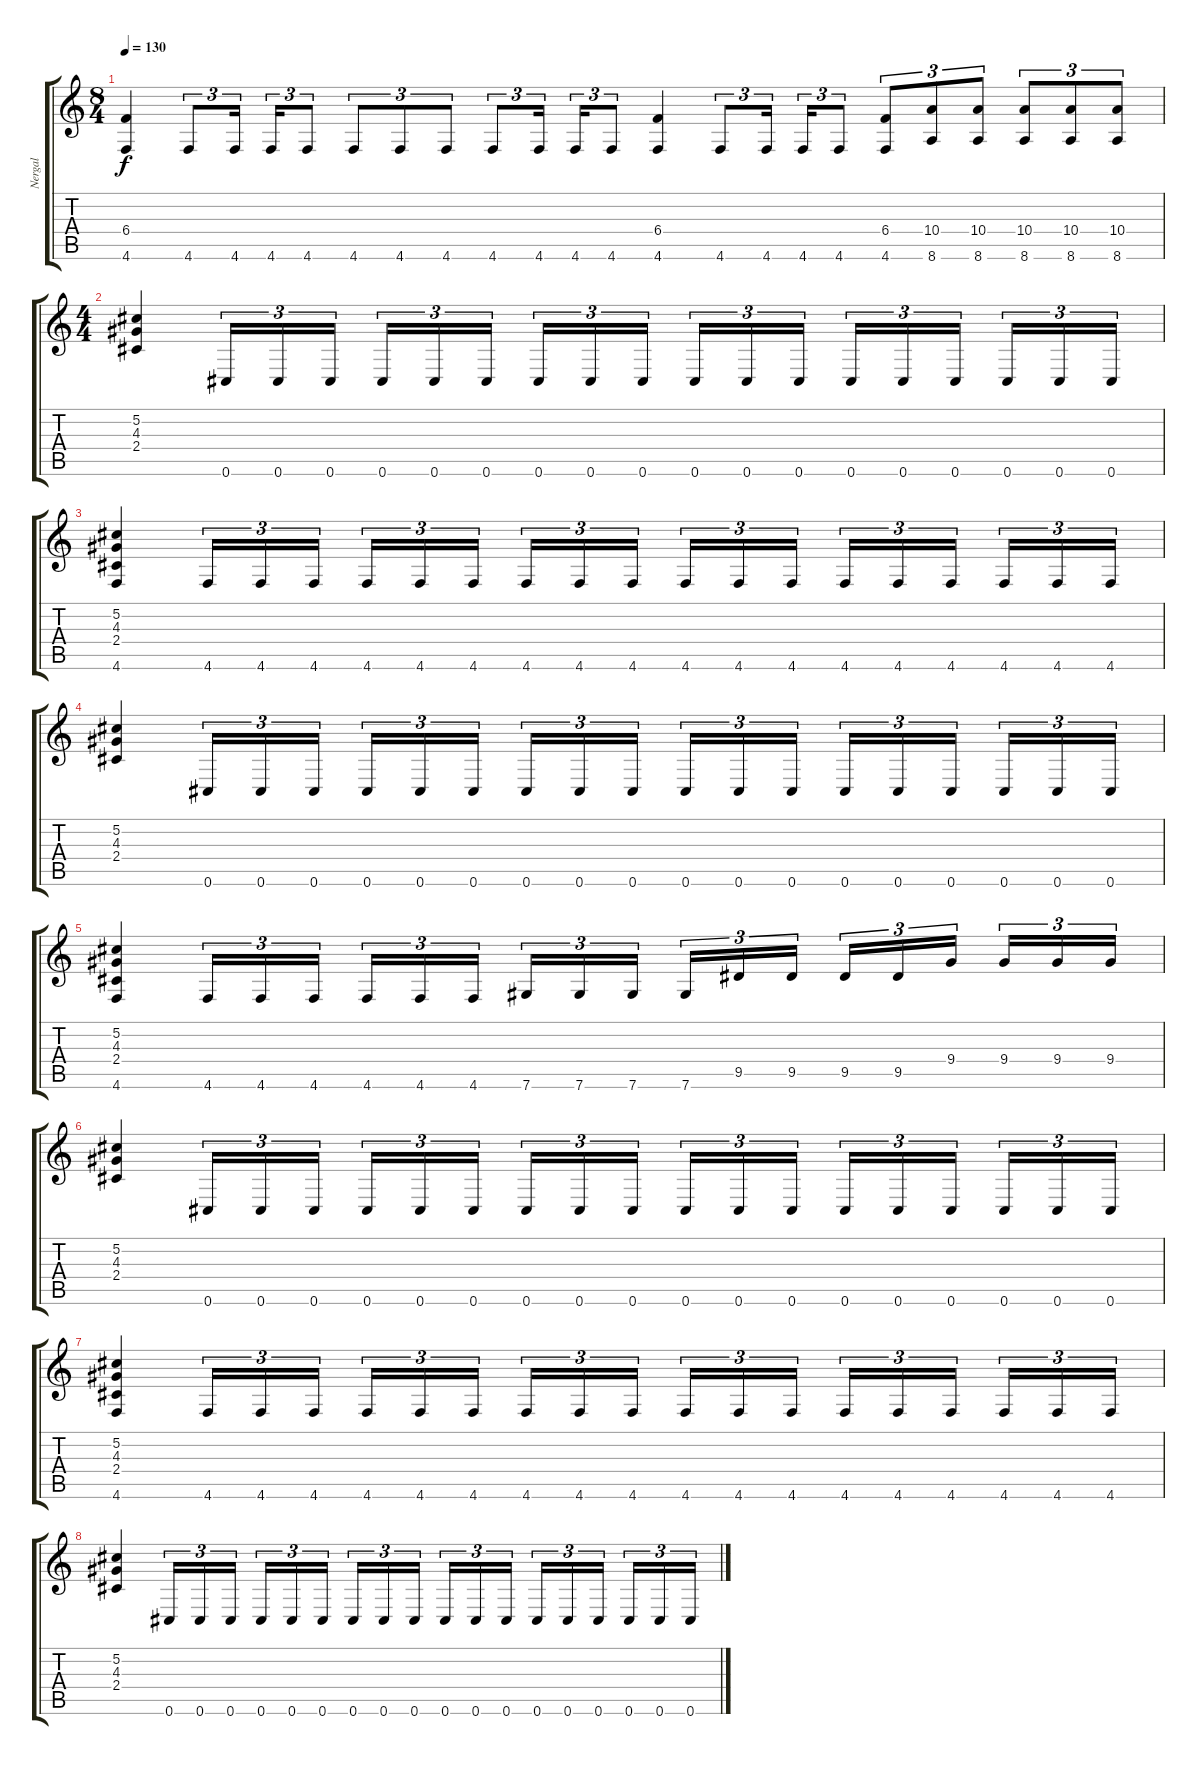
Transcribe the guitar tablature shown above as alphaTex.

\track ("Nergal" "Nergal") {instrument distortionguitar}
\staff {score tabs}
\tuning (Db4 Ab3 E3 B2 Gb2 Db2) {hide}
\ts (8 4)
\tempo 130
\clef g2
\ks c
(6.4 4.6).4{dy f} 4.6.8{tu (3 2)} 4.6.16{tu (3 2) beam splitsecondary} 4.6.16{tu (3 2)} 4.6.8{tu (3 2)} 4.6.8{tu (3 2)} 4.6.8{tu (3 2)} 4.6.8{tu (3 2)} 4.6.8{tu (3 2)} 4.6.16{tu (3 2) beam splitsecondary} 4.6.16{tu (3 2)} 4.6.8{tu (3 2)} (6.4 4.6).4 4.6.8{tu (3 2)} 4.6.16{tu (3 2) beam splitsecondary} 4.6.16{tu (3 2)} 4.6.8{tu (3 2)} (6.4 4.6).8{tu (3 2)} (10.4 8.6).8{tu (3 2)} (10.4 8.6).8{tu (3 2)} (10.4 8.6).8{tu (3 2)} (10.4 8.6).8{tu (3 2)} (10.4 8.6).8{tu (3 2)} |
\ts (4 4)
(5.2 4.3 2.4).4 0.6.16{tu (3 2)} 0.6.16{tu (3 2)} 0.6.16{tu (3 2) beam splitsecondary} 0.6.16{tu (3 2)} 0.6.16{tu (3 2)} 0.6.16{tu (3 2)} 0.6.16{tu (3 2)} 0.6.16{tu (3 2)} 0.6.16{tu (3 2) beam splitsecondary} 0.6.16{tu (3 2)} 0.6.16{tu (3 2)} 0.6.16{tu (3 2)} 0.6.16{tu (3 2)} 0.6.16{tu (3 2)} 0.6.16{tu (3 2) beam splitsecondary} 0.6.16{tu (3 2)} 0.6.16{tu (3 2)} 0.6.16{tu (3 2)} |
(5.2 4.3 2.4 4.6).4 4.6.16{tu (3 2)} 4.6.16{tu (3 2)} 4.6.16{tu (3 2) beam splitsecondary} 4.6.16{tu (3 2)} 4.6.16{tu (3 2)} 4.6.16{tu (3 2)} 4.6.16{tu (3 2)} 4.6.16{tu (3 2)} 4.6.16{tu (3 2) beam splitsecondary} 4.6.16{tu (3 2)} 4.6.16{tu (3 2)} 4.6.16{tu (3 2)} 4.6.16{tu (3 2)} 4.6.16{tu (3 2)} 4.6.16{tu (3 2) beam splitsecondary} 4.6.16{tu (3 2)} 4.6.16{tu (3 2)} 4.6.16{tu (3 2)} |
(5.2 4.3 2.4).4 0.6.16{tu (3 2)} 0.6.16{tu (3 2)} 0.6.16{tu (3 2) beam splitsecondary} 0.6.16{tu (3 2)} 0.6.16{tu (3 2)} 0.6.16{tu (3 2)} 0.6.16{tu (3 2)} 0.6.16{tu (3 2)} 0.6.16{tu (3 2) beam splitsecondary} 0.6.16{tu (3 2)} 0.6.16{tu (3 2)} 0.6.16{tu (3 2)} 0.6.16{tu (3 2)} 0.6.16{tu (3 2)} 0.6.16{tu (3 2) beam splitsecondary} 0.6.16{tu (3 2)} 0.6.16{tu (3 2)} 0.6.16{tu (3 2)} |
(5.2 4.3 2.4 4.6).4 4.6.16{tu (3 2)} 4.6.16{tu (3 2)} 4.6.16{tu (3 2) beam splitsecondary} 4.6.16{tu (3 2)} 4.6.16{tu (3 2)} 4.6.16{tu (3 2)} 7.6.16{tu (3 2)} 7.6.16{tu (3 2)} 7.6.16{tu (3 2) beam splitsecondary} 7.6.16{tu (3 2)} 9.5.16{tu (3 2)} 9.5.16{tu (3 2)} 9.5.16{tu (3 2)} 9.5.16{tu (3 2)} 9.4.16{tu (3 2) beam splitsecondary} 9.4.16{tu (3 2)} 9.4.16{tu (3 2)} 9.4.16{tu (3 2)} |
(5.2 4.3 2.4).4 0.6.16{tu (3 2)} 0.6.16{tu (3 2)} 0.6.16{tu (3 2) beam splitsecondary} 0.6.16{tu (3 2)} 0.6.16{tu (3 2)} 0.6.16{tu (3 2)} 0.6.16{tu (3 2)} 0.6.16{tu (3 2)} 0.6.16{tu (3 2) beam splitsecondary} 0.6.16{tu (3 2)} 0.6.16{tu (3 2)} 0.6.16{tu (3 2)} 0.6.16{tu (3 2)} 0.6.16{tu (3 2)} 0.6.16{tu (3 2) beam splitsecondary} 0.6.16{tu (3 2)} 0.6.16{tu (3 2)} 0.6.16{tu (3 2)} |
(5.2 4.3 2.4 4.6).4 4.6.16{tu (3 2)} 4.6.16{tu (3 2)} 4.6.16{tu (3 2) beam splitsecondary} 4.6.16{tu (3 2)} 4.6.16{tu (3 2)} 4.6.16{tu (3 2)} 4.6.16{tu (3 2)} 4.6.16{tu (3 2)} 4.6.16{tu (3 2) beam splitsecondary} 4.6.16{tu (3 2)} 4.6.16{tu (3 2)} 4.6.16{tu (3 2)} 4.6.16{tu (3 2)} 4.6.16{tu (3 2)} 4.6.16{tu (3 2) beam splitsecondary} 4.6.16{tu (3 2)} 4.6.16{tu (3 2)} 4.6.16{tu (3 2)} |
(5.2 4.3 2.4).4 0.6.16{tu (3 2)} 0.6.16{tu (3 2)} 0.6.16{tu (3 2) beam splitsecondary} 0.6.16{tu (3 2)} 0.6.16{tu (3 2)} 0.6.16{tu (3 2)} 0.6.16{tu (3 2)} 0.6.16{tu (3 2)} 0.6.16{tu (3 2) beam splitsecondary} 0.6.16{tu (3 2)} 0.6.16{tu (3 2)} 0.6.16{tu (3 2)} 0.6.16{tu (3 2)} 0.6.16{tu (3 2)} 0.6.16{tu (3 2) beam splitsecondary} 0.6.16{tu (3 2)} 0.6.16{tu (3 2)} 0.6.16{tu (3 2)}
